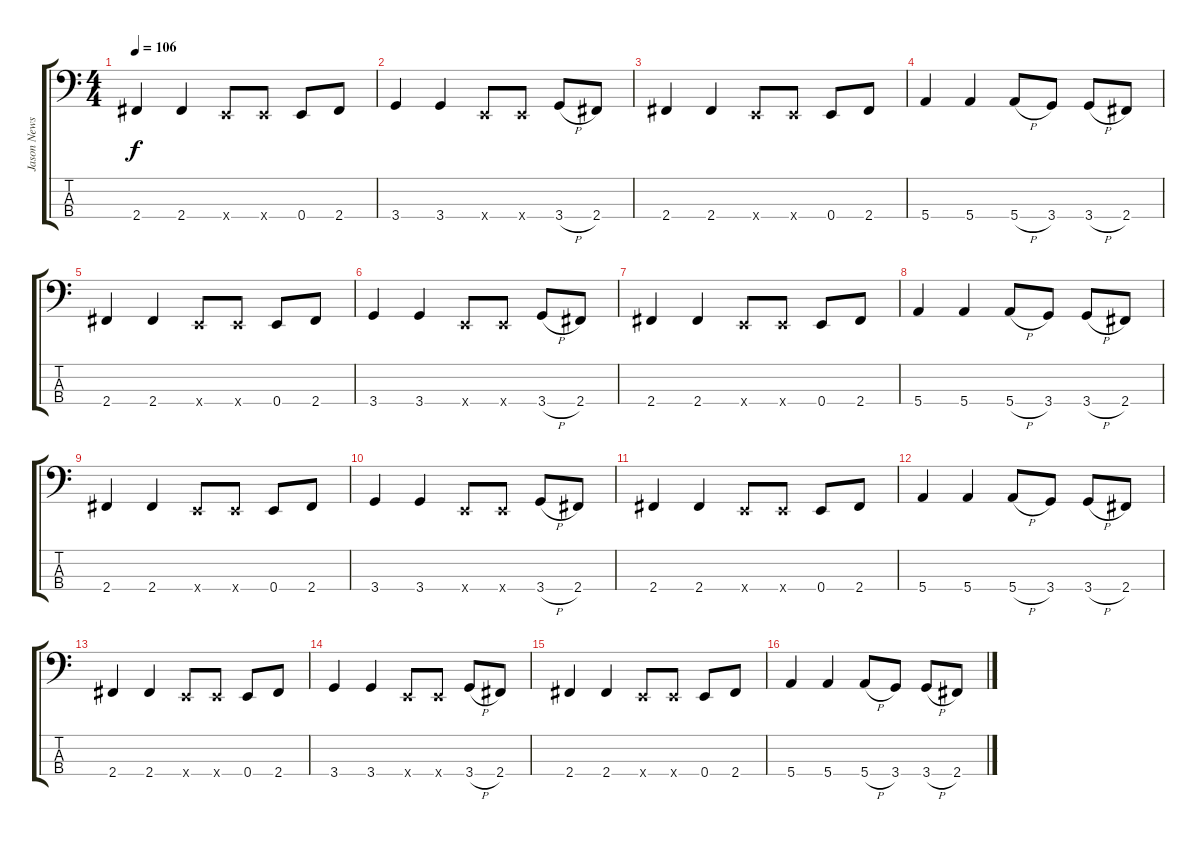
\track ("Jason Newstead" "Jason News") {instrument electricbasspick}
\staff {score tabs}
\tuning (G2 D2 A1 E1) {hide}
\ts (4 4)
\tempo 106
\clef f4
\ks c
2.4.4{dy f} 2.4.4 0.4{x}.8 0.4{x}.8 0.4.8 2.4.8 |
3.4.4 3.4.4 0.4{x}.8 0.4{x}.8 3.4{h}.8 2.4.8 |
2.4.4 2.4.4 0.4{x}.8 0.4{x}.8 0.4.8 2.4.8 |
5.4.4 5.4.4 5.4{h}.8 3.4.8 3.4{h}.8 2.4.8 |
2.4.4 2.4.4 0.4{x}.8 0.4{x}.8 0.4.8 2.4.8 |
3.4.4 3.4.4 0.4{x}.8 0.4{x}.8 3.4{h}.8 2.4.8 |
2.4.4 2.4.4 0.4{x}.8 0.4{x}.8 0.4.8 2.4.8 |
5.4.4 5.4.4 5.4{h}.8 3.4.8 3.4{h}.8 2.4.8 |
2.4.4 2.4.4 0.4{x}.8 0.4{x}.8 0.4.8 2.4.8 |
3.4.4 3.4.4 0.4{x}.8 0.4{x}.8 3.4{h}.8 2.4.8 |
2.4.4 2.4.4 0.4{x}.8 0.4{x}.8 0.4.8 2.4.8 |
5.4.4 5.4.4 5.4{h}.8 3.4.8 3.4{h}.8 2.4.8 |
2.4.4 2.4.4 0.4{x}.8 0.4{x}.8 0.4.8 2.4.8 |
3.4.4 3.4.4 0.4{x}.8 0.4{x}.8 3.4{h}.8 2.4.8 |
2.4.4 2.4.4 0.4{x}.8 0.4{x}.8 0.4.8 2.4.8 |
5.4.4 5.4.4 5.4{h}.8 3.4.8 3.4{h}.8 2.4.8
